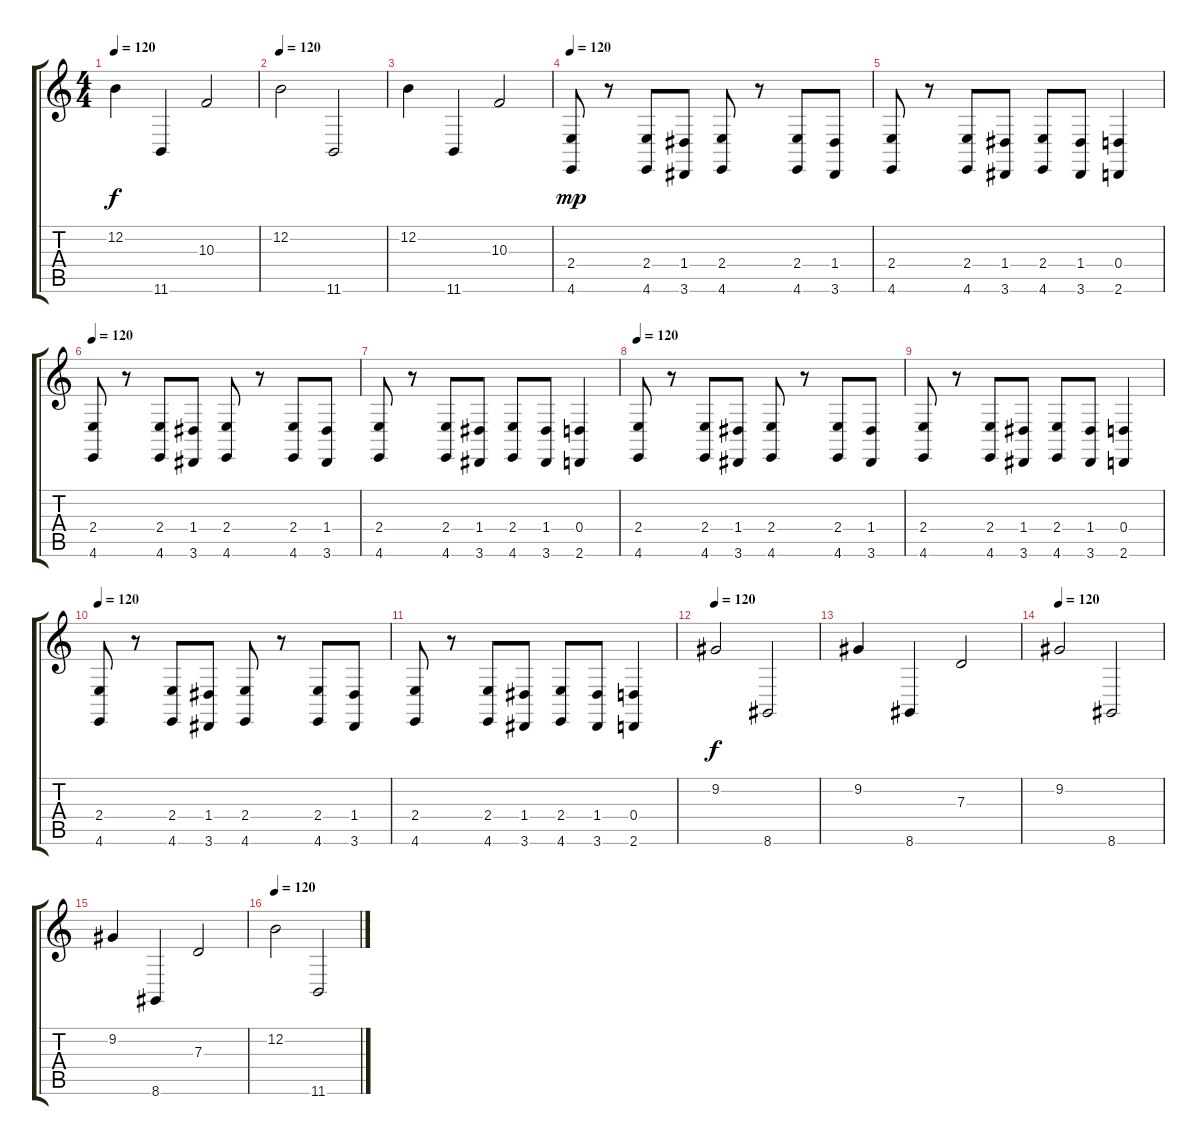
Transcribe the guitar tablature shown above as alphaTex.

\track "" {instrument churchorgan}
\staff {score tabs}
\tuning (E4 B3 G3 D3 A2 C2) {hide}
\ts (4 4)
\tempo 120
\clef g2
\ks c
12.2.4{dy f} 11.6.4 10.3.2 |
\tempo 120
12.2.2 11.6.2 |
12.2.4 11.6.4 10.3.2 |
\tempo 120
(2.4 4.6).8{txt "" dy mp volume 13} r.8 (2.4 4.6).8 (1.4 3.6).8 (2.4 4.6).8 r.8 (2.4 4.6).8 (1.4 3.6).8 |
(2.4 4.6).8 r.8 (2.4 4.6).8 (1.4 3.6).8 (2.4 4.6).8 (1.4 3.6).8 (0.4 2.6).4 |
\tempo 120
(2.4 4.6).8{txt "" volume 13} r.8 (2.4 4.6).8 (1.4 3.6).8 (2.4 4.6).8 r.8 (2.4 4.6).8 (1.4 3.6).8 |
(2.4 4.6).8 r.8 (2.4 4.6).8 (1.4 3.6).8 (2.4 4.6).8 (1.4 3.6).8 (0.4 2.6).4 |
\tempo 120
(2.4 4.6).8{txt "" volume 13} r.8 (2.4 4.6).8 (1.4 3.6).8 (2.4 4.6).8 r.8 (2.4 4.6).8 (1.4 3.6).8 |
(2.4 4.6).8 r.8 (2.4 4.6).8 (1.4 3.6).8 (2.4 4.6).8 (1.4 3.6).8 (0.4 2.6).4 |
\tempo 120
(2.4 4.6).8{txt "" volume 13} r.8 (2.4 4.6).8 (1.4 3.6).8 (2.4 4.6).8 r.8 (2.4 4.6).8 (1.4 3.6).8 |
(2.4 4.6).8 r.8 (2.4 4.6).8 (1.4 3.6).8 (2.4 4.6).8 (1.4 3.6).8 (0.4 2.6).4 |
\tempo 120
9.2.2{dy f} 8.6.2 |
9.2.4 8.6.4 7.3.2 |
\tempo 120
9.2.2 8.6.2 |
9.2.4 8.6.4 7.3.2 |
\tempo 120
12.2.2 11.6.2
